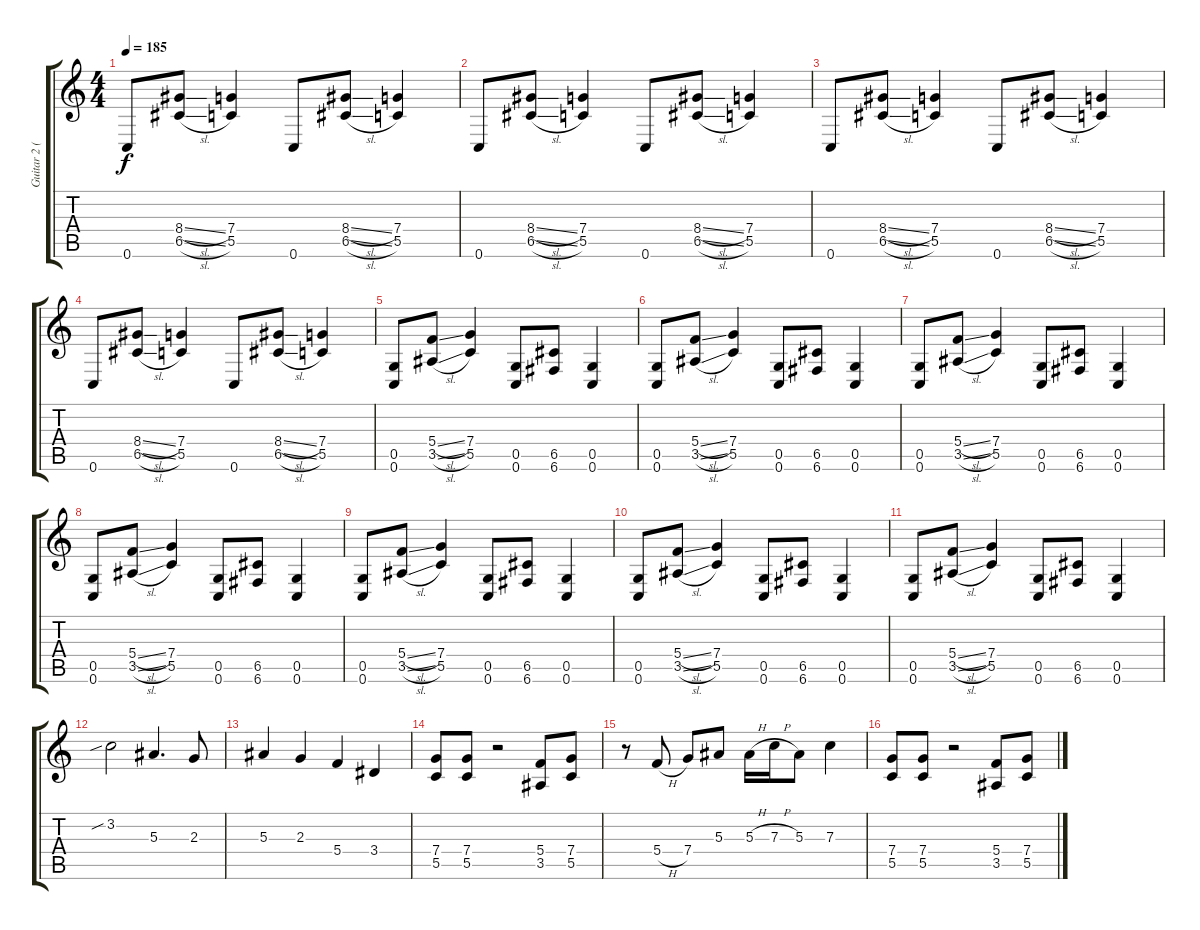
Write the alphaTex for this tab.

\track ("Guitar 2 (and solos)" "Guitar 2 (") {instrument overdrivenguitar}
\staff {score tabs}
\tuning (D4 A3 F3 C3 G2 C2) {hide}
\ts (4 4)
\tempo 185
\clef g2
\ks c
0.6.8{dy f} (8.4{sl} 6.5{sl}).8 (7.4 5.5).4 0.6.8 (8.4{sl} 6.5{sl}).8 (7.4 5.5).4 |
0.6.8 (8.4{sl} 6.5{sl}).8 (7.4 5.5).4 0.6.8 (8.4{sl} 6.5{sl}).8 (7.4 5.5).4 |
0.6.8 (8.4{sl} 6.5{sl}).8 (7.4 5.5).4 0.6.8 (8.4{sl} 6.5{sl}).8 (7.4 5.5).4 |
0.6.8 (8.4{sl} 6.5{sl}).8 (7.4 5.5).4 0.6.8 (8.4{sl} 6.5{sl}).8 (7.4 5.5).4 |
(0.5 0.6).8 (5.4{sl} 3.5{sl}).8 (7.4 5.5).4 (0.5 0.6).8 (6.5 6.6).8 (0.5 0.6).4 |
(0.5 0.6).8 (5.4{sl} 3.5{sl}).8 (7.4 5.5).4 (0.5 0.6).8 (6.5 6.6).8 (0.5 0.6).4 |
(0.5 0.6).8 (5.4{sl} 3.5{sl}).8 (7.4 5.5).4 (0.5 0.6).8 (6.5 6.6).8 (0.5 0.6).4 |
(0.5 0.6).8 (5.4{sl} 3.5{sl}).8 (7.4 5.5).4 (0.5 0.6).8 (6.5 6.6).8 (0.5 0.6).4 |
(0.5 0.6).8 (5.4{sl} 3.5{sl}).8 (7.4 5.5).4 (0.5 0.6).8 (6.5 6.6).8 (0.5 0.6).4 |
(0.5 0.6).8 (5.4{sl} 3.5{sl}).8 (7.4 5.5).4 (0.5 0.6).8 (6.5 6.6).8 (0.5 0.6).4 |
(0.5 0.6).8 (5.4{sl} 3.5{sl}).8 (7.4 5.5).4 (0.5 0.6).8 (6.5 6.6).8 (0.5 0.6).4 |
3.2{sib}.2 5.3.4{d} 2.3.8 |
5.3.4 2.3.4 5.4.4 3.4.4 |
(7.4 5.5).8 (7.4 5.5).8 r.2 (5.4 3.5).8 (7.4 5.5).8 |
r.8 5.4{h}.8 7.4.8 5.3.8 5.3{h}.16 7.3{h}.16 5.3.8 7.3.4 |
(7.4 5.5).8 (7.4 5.5).8 r.2 (5.4 3.5).8 (7.4 5.5).8
